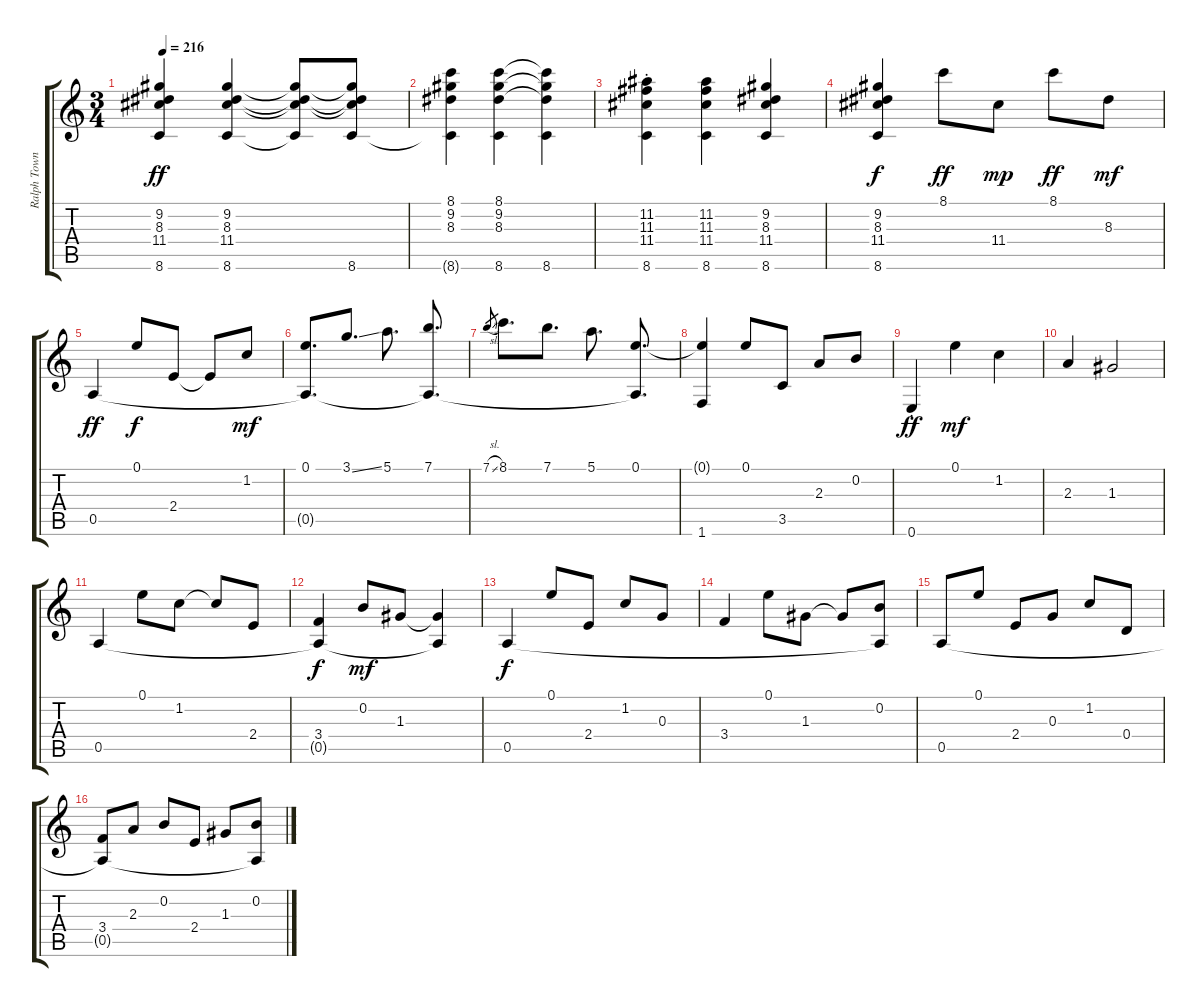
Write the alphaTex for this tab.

\track ("Ralph Towner" "Ralph Town") {instrument acousticguitarnylon}
\staff {score tabs}
\tuning (E4 B3 G3 D3 A2 E2) {hide}
\ts (3 4)
\tempo 216
\clef g2
\ks c
(9.2 8.3 11.4 8.6).4{dy ff} (9.2 8.3 11.4 8.6).4 (9.2{t} 8.3{t} 11.4{t} 8.6{t}).8 (9.2{t} 8.3{t} 11.4{t} 8.6).8 |
(8.1 9.2 8.3 8.6{t}).4 (8.1 9.2 8.3 8.6).4 (8.1{t} 9.2{t} 8.3{t} 8.6).4 |
(11.2{st} 11.3{st} 11.4{st} 8.6{st}).4 (11.2 11.3 11.4 8.6).4 (9.2 8.3 11.4 8.6).4 |
(9.2 8.3 11.4 8.6).4{dy f} 8.1.8{dy ff} 11.4.8{dy mp} 8.1.8{dy ff} 8.3.8{dy mf} |
0.5.4{dy ff} 0.1.8{dy f} 2.4.8 2.4{t}.8 1.2.8{dy mf} |
(0.1 0.5{t}).8{d} 3.1{ss}.8{d} 5.1.8{d} (7.1 0.5{t}).8{d} |
7.1{sl}.8{gr} 8.1.8{d} 7.1.8{d} 5.1.8{d} (0.1 0.5{t}).8{d} |
(0.1{t} 1.6).4 0.1.8 3.5.8 2.3.8 0.2.8 |
0.6{st}.4{dy ff} 0.1.4{dy mf} 1.2.4 |
2.3.4 1.3.2 |
0.5.4 0.1.8 1.2.8 1.2{t}.8 2.4.8 |
(3.4 0.5{t}).4{dy f} 0.2.8{dy mf} 1.3.8 (1.3{t} 0.5{t}).4 |
0.5.4{dy f} 0.1.8 2.4.8 1.2.8 0.3.8 |
3.4.4 0.1.8 1.3.8 1.3{t}.8 (0.2 0.5{t}).8 |
0.5.8 0.1.8 2.4.8 0.3.8 1.2.8 0.4.8 |
(3.4 0.5{t}).8 2.3.8 0.2.8 2.4.8 1.3.8 (0.2 0.5{t}).8
